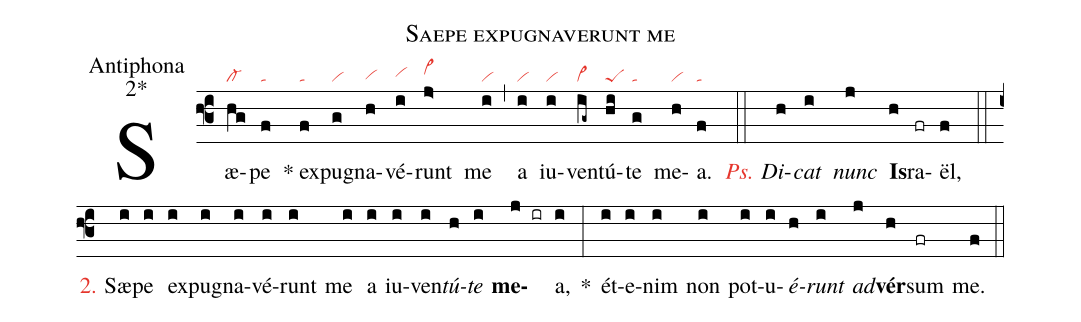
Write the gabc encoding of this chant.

name:Saepe expugnaverunt me;
office-part:Antiphona;
mode:2*;
nabc-lines:1;
%%
(f3) Sæ(hg|cl-)pe(f|ta) <sp>*</sp> ex(f|ta)pug(g|vi)na(h|vihg)vé(i|vihh)runt(j>|vi>hi) me(i|vi) (,) a(i|vi) iu(i|vi)ven(ig~|vi>)tú(hi|peS)te(g|ta) me(h|vi)a.(f|ta) (::)

<i><c>Ps.</c></i> <i>Di</i>(h)<i>cat</i>(i) <i>nunc</i>(j) <b>Is</b>(h)ra(fr)ël,(f) (::)
<c>2.</c> Sæ(i)pe(i) ex(i)pu(i)gna(i)vé(i)runt(i) me(i) a(i) iu(i)ven(i)<i>tú</i>(h)<i>te</i>(i) <b>me</b>(j ir)a,(i) *(:) ét(i)e(i)nim(i) non(i) pot(i)u(i)<i>é</i>(h)<i>runt</i>(i) <i>ad</i>(j)<b>vér</b>(h)sum(fr) me.(f) (::)
